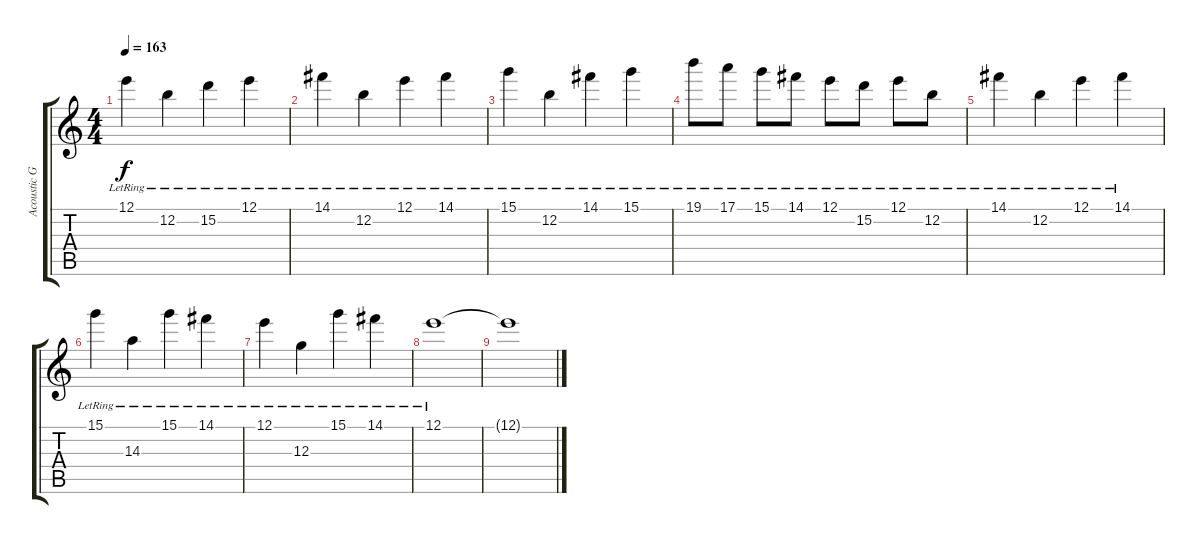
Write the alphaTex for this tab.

\track ("Acoustic Guitar I" "Acoustic G") {instrument acousticguitarnylon}
\staff {score tabs}
\tuning (E4 B3 G3 D3 A2 E2) {hide}
\ts (4 4)
\tempo 163
\clef g2
\ks c
12.1{lr}.4{dy f} 12.2{lr}.4 15.2{lr}.4 12.1{lr}.4 |
14.1{lr}.4 12.2{lr}.4 12.1{lr}.4 14.1{lr}.4 |
15.1{lr}.4 12.2{lr}.4 14.1{lr}.4 15.1{lr}.4 |
19.1{lr}.8 17.1{lr}.8 15.1{lr}.8 14.1{lr}.8 12.1{lr}.8 15.2{lr}.8 12.1{lr}.8 12.2{lr}.8 |
14.1{lr}.4 12.2{lr}.4 12.1{lr}.4 14.1{lr}.4 |
15.1{lr}.4 14.3{lr}.4 15.1{lr}.4 14.1{lr}.4 |
12.1{lr}.4 12.3{lr}.4 15.1{lr}.4 14.1{lr}.4 |
12.1{lr}.1 |
12.1{t}.1
